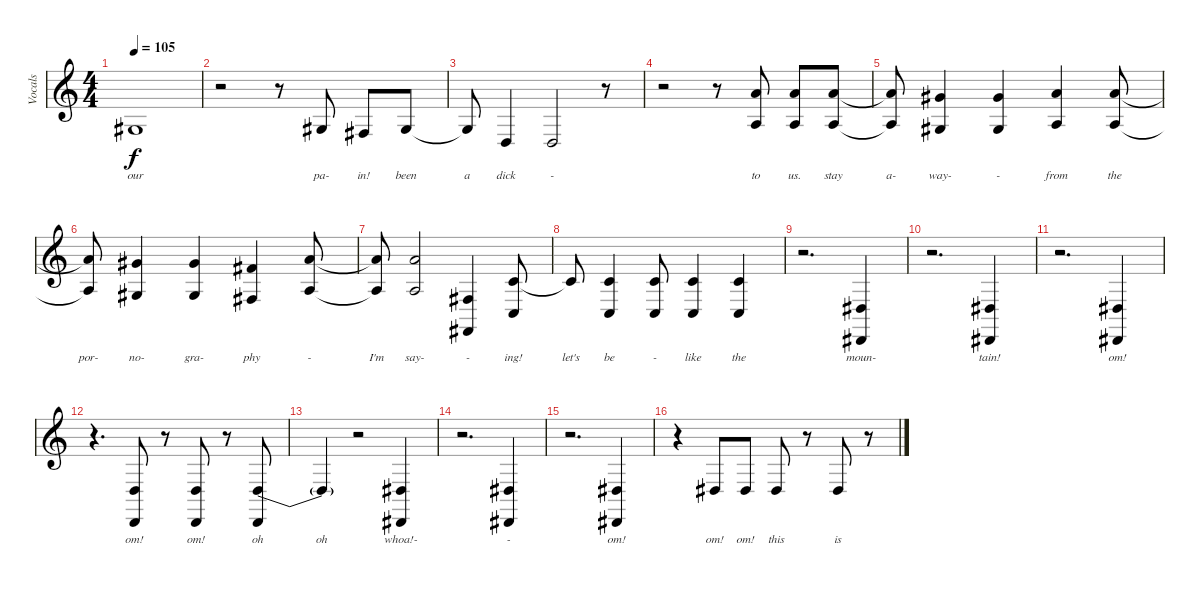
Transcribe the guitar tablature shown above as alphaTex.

\track ("Vocals" "Vocals") {instrument trombone}
\staff {score}
\tuning (Eb4 B3 Gb3 B2 Gb2 B1) {hide}
\ts (4 4)
\tempo 105
\clef g2
\ks c
9.4.1{lyrics (0 "our") lyrics (1 "") lyrics (2 "") lyrics (3 "") lyrics (4 "") dy f} |
r.2 r.8 9.4.8{lyrics (0 "pa-") lyrics (1 "") lyrics (2 "") lyrics (3 "") lyrics (4 "")} 7.4.8{lyrics (0 "in!") lyrics (1 "") lyrics (2 "") lyrics (3 "") lyrics (4 "")} 9.4.8{lyrics (0 "been") lyrics (1 "") lyrics (2 "") lyrics (3 "") lyrics (4 "")} |
9.4{t}.8{lyrics (0 "a") lyrics (1 "") lyrics (2 "") lyrics (3 "") lyrics (4 "")} 3.4.4{lyrics (0 "dick") lyrics (1 "") lyrics (2 "") lyrics (3 "") lyrics (4 "")} 3.4.2{lyrics (0 "-") lyrics (1 "") lyrics (2 "") lyrics (3 "") lyrics (4 "")} r.8 |
r.2 r.8 (10.2 10.4).8{lyrics (0 "to") lyrics (1 "") lyrics (2 "") lyrics (3 "") lyrics (4 "")} (10.2 10.4).8{lyrics (0 "us.") lyrics (1 "") lyrics (2 "") lyrics (3 "") lyrics (4 "")} (10.2 10.4).8{lyrics (0 "stay") lyrics (1 "") lyrics (2 "") lyrics (3 "") lyrics (4 "")} |
(10.2{t} 10.4{t}).8{lyrics (0 "a-") lyrics (1 "") lyrics (2 "") lyrics (3 "") lyrics (4 "")} (9.2 9.4).4{lyrics (0 "way-") lyrics (1 "") lyrics (2 "") lyrics (3 "") lyrics (4 "")} (9.2 9.4).4{lyrics (0 "-") lyrics (1 "") lyrics (2 "") lyrics (3 "") lyrics (4 "")} (10.2 10.4).4{lyrics (0 "from") lyrics (1 "") lyrics (2 "") lyrics (3 "") lyrics (4 "")} (10.2 10.4).8{lyrics (0 "the") lyrics (1 "") lyrics (2 "") lyrics (3 "") lyrics (4 "")} |
(10.2{t} 10.4{t}).8{lyrics (0 "por-") lyrics (1 "") lyrics (2 "") lyrics (3 "") lyrics (4 "")} (9.2 9.4).4{lyrics (0 "no-") lyrics (1 "") lyrics (2 "") lyrics (3 "") lyrics (4 "")} (9.2 9.4).4{lyrics (0 "gra-") lyrics (1 "") lyrics (2 "") lyrics (3 "") lyrics (4 "")} (7.2 7.4).4{lyrics (0 "phy") lyrics (1 "") lyrics (2 "") lyrics (3 "") lyrics (4 "")} (10.2 10.4).8{lyrics (0 "-") lyrics (1 "") lyrics (2 "") lyrics (3 "") lyrics (4 "")} |
(10.2{t} 10.4{t}).8{lyrics (0 "I'm") lyrics (1 "") lyrics (2 "") lyrics (3 "") lyrics (4 "")} (10.2 10.4).2{lyrics (0 "say-") lyrics (1 "") lyrics (2 "") lyrics (3 "") lyrics (4 "")} (7.4 7.6).4{lyrics (0 "-") lyrics (1 "") lyrics (2 "") lyrics (3 "") lyrics (4 "")} (6.3 6.5).8{lyrics (0 "ing!") lyrics (1 "") lyrics (2 "") lyrics (3 "") lyrics (4 "")} |
6.3{t}.8{lyrics (0 "let's") lyrics (1 "") lyrics (2 "") lyrics (3 "") lyrics (4 "")} (6.3 6.5).4{lyrics (0 "be") lyrics (1 "") lyrics (2 "") lyrics (3 "") lyrics (4 "")} (6.3 6.5).8{lyrics (0 "-") lyrics (1 "") lyrics (2 "") lyrics (3 "") lyrics (4 "")} (6.3 6.5).4{lyrics (0 "like") lyrics (1 "") lyrics (2 "") lyrics (3 "") lyrics (4 "")} (6.3 6.5).4{lyrics (0 "the") lyrics (1 "") lyrics (2 "") lyrics (3 "") lyrics (4 "")} |
r.2{d} (4.4 4.6).4{lyrics (0 "moun-") lyrics (1 "") lyrics (2 "") lyrics (3 "") lyrics (4 "")} |
r.2{d} (4.4 4.6).4{lyrics (0 "tain!") lyrics (1 "") lyrics (2 "") lyrics (3 "") lyrics (4 "")} |
r.2{d} (4.4 4.6).4{lyrics (0 "om!") lyrics (1 "") lyrics (2 "") lyrics (3 "") lyrics (4 "")} |
r.4{d} (3.4 3.6).8{lyrics (0 "om!") lyrics (1 "") lyrics (2 "") lyrics (3 "") lyrics (4 "")} r.8 (3.4 3.6).8{lyrics (0 "om!") lyrics (1 "") lyrics (2 "") lyrics (3 "") lyrics (4 "")} r.8 (3.4{be (bendrelease 0 0 30 2 30 2 60 0)} 3.6).8{lyrics (0 "oh") lyrics (1 "") lyrics (2 "") lyrics (3 "") lyrics (4 "")} |
3.4{t}.4{lyrics (0 "oh") lyrics (1 "") lyrics (2 "") lyrics (3 "") lyrics (4 "")} r.2 (4.4 4.6).4{lyrics (0 "whoa!-") lyrics (1 "") lyrics (2 "") lyrics (3 "") lyrics (4 "")} |
r.2{d} (4.4 4.6).4{lyrics (0 "-") lyrics (1 "") lyrics (2 "") lyrics (3 "") lyrics (4 "")} |
r.2{d} (4.4 4.6).4{lyrics (0 "om!") lyrics (1 "") lyrics (2 "") lyrics (3 "") lyrics (4 "")} |
r.4 4.4.8{lyrics (0 "om!") lyrics (1 "") lyrics (2 "") lyrics (3 "") lyrics (4 "")} 4.4.8{lyrics (0 "om!") lyrics (1 "") lyrics (2 "") lyrics (3 "") lyrics (4 "")} 4.4.8{lyrics (0 "this") lyrics (1 "") lyrics (2 "") lyrics (3 "") lyrics (4 "")} r.8 4.4.8{lyrics (0 "is") lyrics (1 "") lyrics (2 "") lyrics (3 "") lyrics (4 "")} r.8
